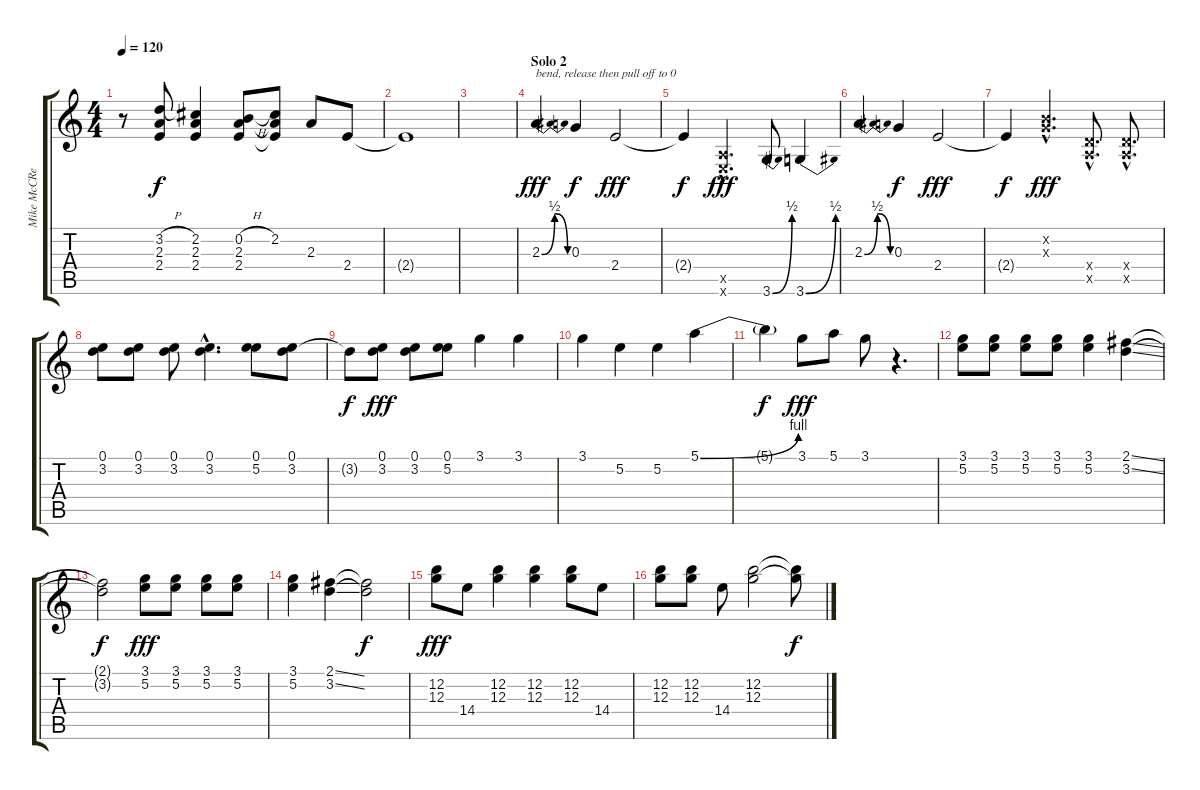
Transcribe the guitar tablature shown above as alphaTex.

\track ("Mike McCReady" "Mike McCRe") {instrument acousticguitarsteel}
\staff {score tabs}
\tuning (E4 B3 G3 D3 A2 E2) {hide}
\ts (4 4)
\tempo 120
\clef g2
\ks c
r.8{dy f} (3.2{h} 2.3 2.4).8 (2.2 2.3 2.4).4 (0.2{h} 2.3 2.4).8 (2.2 2.3{t} 2.4{t}).8 2.3.8 2.4.8 |
2.4{t}.1 |
|
\section ("" "Solo 2")
2.3{be (bendrelease 0 0 15 2 45 2 60 0)}.4{txt "bend, release then pull off to 0" dy fff volume 16} 0.3.4{dy f} 2.4.2{dy fff} |
2.4{t}.4{dy f} (0.5{hac x} 0.6{hac x}).4{d dy fff} 3.6{be (bend 0 0 60 2)}.8 3.6{be (bend 0 0 60 2)}.4 |
2.3{be (bendrelease 0 0 15 2 45 2 60 0)}.4 0.3.4{dy f} 2.4.2{dy fff} |
2.4{t}.4{dy f} (0.2{hac x} 0.3{hac x}).4{d dy fff} (0.4{hac x} 0.5{hac x}).8{d} (0.4{hac x} 0.5{hac x}).8{d} |
(0.1 3.2).8 (0.1 3.2).8 (0.1 3.2).8 (0.1{hac} 3.2{hac}).4{d} (0.1 5.2).8 (0.1 3.2).8 |
3.2{t}.8{dy f} (0.1 3.2).8{dy fff} (0.1 3.2).8 (0.1 5.2).8 3.1.4 3.1.4 |
3.1.4 5.2.4 5.2.4 5.1{be (bend 0 0 60 4)}.4 |
5.1{t}.4{dy f} 3.1.8{dy fff} 5.1.8 3.1.8 r.4{d} |
(3.1 5.2).8 (3.1 5.2).8 (3.1 5.2).8 (3.1 5.2).8 (3.1 5.2).4 (2.1{ss} 3.2{ss}).4 |
(2.1{t} 3.2{t}).2{dy f} (3.1 5.2).8{dy fff} (3.1 5.2).8 (3.1 5.2).8 (3.1 5.2).8 |
(3.1 5.2).4 (2.1{ss} 3.2{ss}).4 (2.1{t} 3.2{t}).2{dy f} |
(12.2 12.3).8{dy fff} 14.4.8 (12.2 12.3).4 (12.2 12.3).4 (12.2 12.3).8 14.4.8 |
(12.2 12.3).8 (12.2 12.3).8 14.4.8 (12.2 12.3).2 (12.2{t} 12.3{t}).8{dy f}
